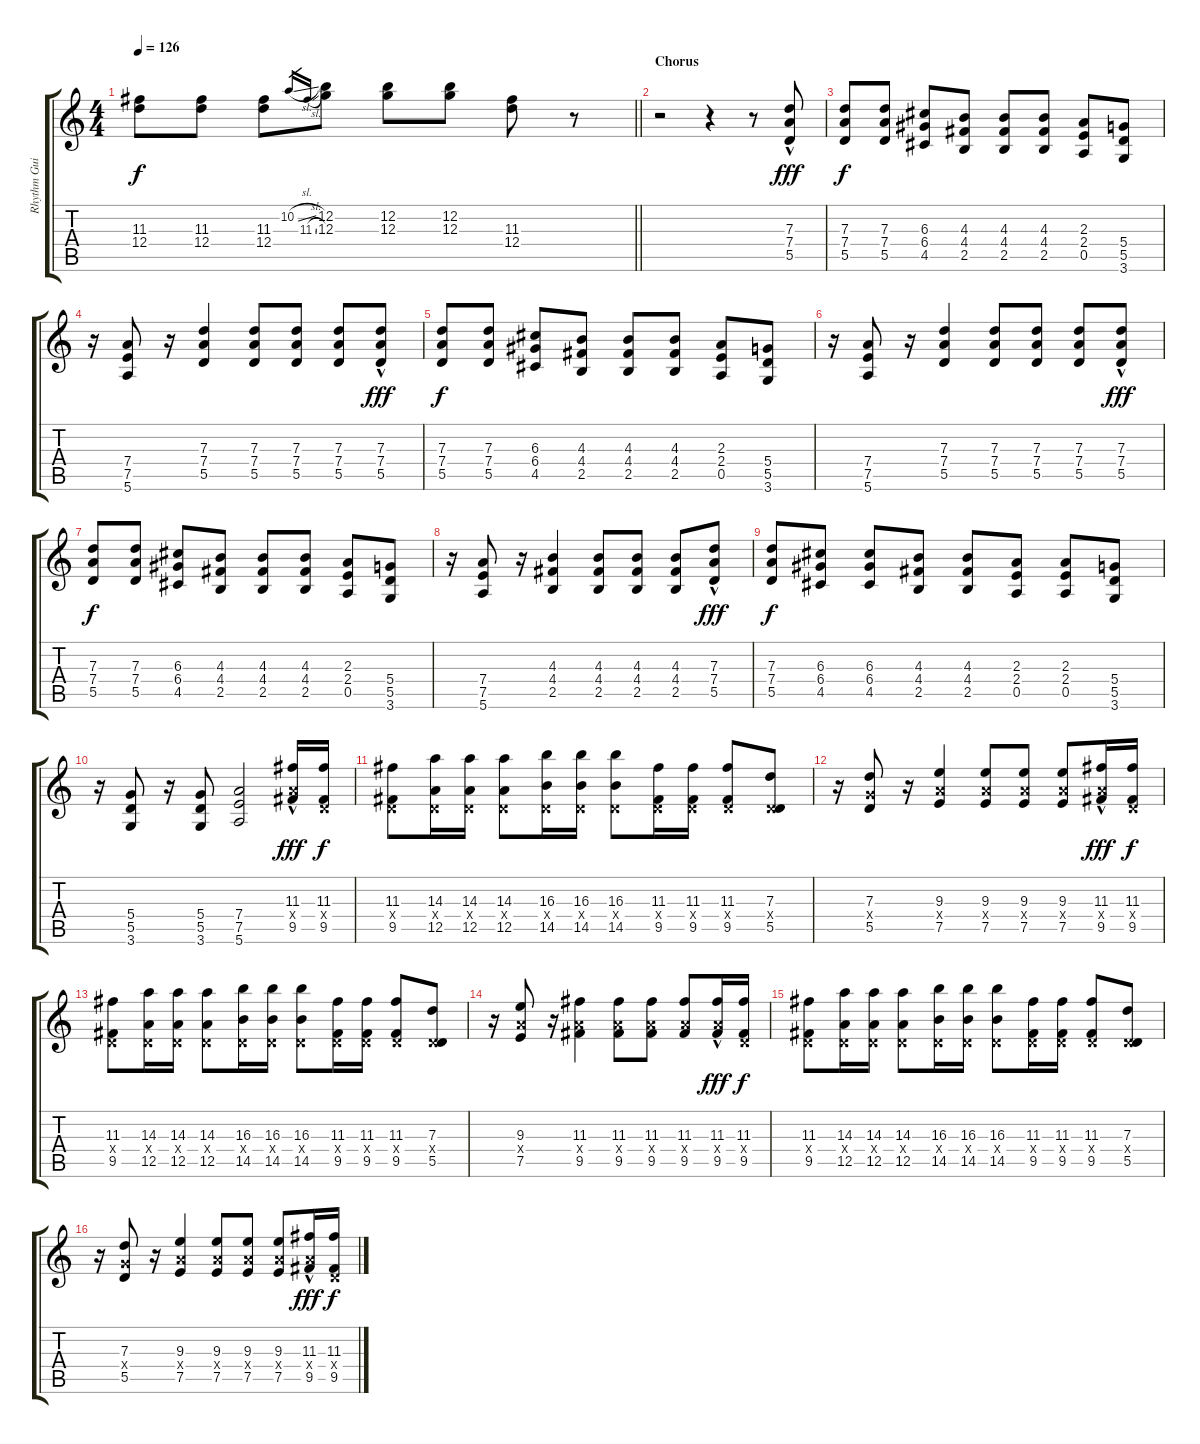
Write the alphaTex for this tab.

\track ("Rhythm Guitar" "Rhythm Gui") {instrument electricguitarclean}
\staff {score tabs}
\tuning (E4 B3 G3 D3 A2 E2) {hide}
\ts (4 4)
\tempo 126
\clef g2
\barLineRight lightlight
\ks c
(11.3 12.4).8{dy f} (11.3 12.4).8 (11.3 12.4).8 10.2{sl}.16{gr} 11.3{sl}.16{gr} (12.2 12.3).8 (12.2 12.3).8 (12.2 12.3).8 (11.3 12.4).8 r.8 |
\section ("" "Chorus")
r.2 r.4 r.8 (7.3 7.4 5.5{hac}).8{dy fff instrument overdrivenguitar} |
(7.3 7.4 5.5).8{dy f} (7.3 7.4 5.5).8 (6.3 6.4 4.5).8 (4.3 4.4 2.5).8 (4.3 4.4 2.5).8 (4.3 4.4 2.5).8 (2.3 2.4 0.5).8 (5.4 5.5 3.6).8 |
r.16 (7.4 7.5 5.6).8 r.16 (7.3 7.4 5.5).4 (7.3 7.4 5.5).8 (7.3 7.4 5.5).8 (7.3 7.4 5.5).8 (7.3{hac} 7.4 5.5).8{dy fff} |
(7.3 7.4 5.5).8{dy f} (7.3 7.4 5.5).8 (6.3 6.4 4.5).8 (4.3 4.4 2.5).8 (4.3 4.4 2.5).8 (4.3 4.4 2.5).8 (2.3 2.4 0.5).8 (5.4 5.5 3.6).8 |
r.16 (7.4 7.5 5.6).8 r.16 (7.3 7.4 5.5).4 (7.3 7.4 5.5).8 (7.3 7.4 5.5).8 (7.3 7.4 5.5).8 (7.3{hac} 7.4 5.5).8{dy fff} |
(7.3 7.4 5.5).8{dy f} (7.3 7.4 5.5).8 (6.3 6.4 4.5).8 (4.3 4.4 2.5).8 (4.3 4.4 2.5).8 (4.3 4.4 2.5).8 (2.3 2.4 0.5).8 (5.4 5.5 3.6).8 |
r.16 (7.4 7.5 5.6).8 r.16 (4.3 4.4 2.5).4 (4.3 4.4 2.5).8 (4.3 4.4 2.5).8 (4.3 4.4 2.5).8 (7.3{hac} 7.4 5.5).8{dy fff} |
(7.3 7.4 5.5).8{dy f} (6.3 6.4 4.5).8 (6.3 6.4 4.5).8 (4.3 4.4 2.5).8 (4.3 4.4 2.5).8 (2.3 2.4 0.5).8 (2.3 2.4 0.5).8 (5.4 5.5 3.6).8 |
r.16 (5.4 5.5 3.6).8 r.16 (5.4 5.5 3.6).8 (7.4 7.5 5.6).2 (11.3 7.4{hac x} 9.5).16{dy fff volume 15} (11.3 0.4{x} 9.5).16{dy f} |
(11.3 0.4{x} 9.5).8 (14.3 0.4{x} 12.5).16 (14.3 0.4{x} 12.5).16 (14.3 0.4{x} 12.5).8 (16.3 0.4{x} 14.5).16 (16.3 0.4{x} 14.5).16 (16.3 0.4{x} 14.5).8 (11.3 0.4{x} 9.5).16 (11.3 0.4{x} 9.5).16 (11.3 0.4{x} 9.5).8 (7.3 0.4{x} 5.5).8 |
r.16 (7.3 5.4{x} 5.5).8 r.16 (9.3 7.4{x} 7.5).4 (9.3 7.4{x} 7.5).8 (9.3 7.4{x} 7.5).8 (9.3 7.4{x} 7.5).8 (11.3 7.4{hac x} 9.5).16{dy fff} (11.3 0.4{x} 9.5).16{dy f} |
(11.3 0.4{x} 9.5).8 (14.3 0.4{x} 12.5).16 (14.3 0.4{x} 12.5).16 (14.3 0.4{x} 12.5).8 (16.3 0.4{x} 14.5).16 (16.3 0.4{x} 14.5).16 (16.3 0.4{x} 14.5).8 (11.3 0.4{x} 9.5).16 (11.3 0.4{x} 9.5).16 (11.3 0.4{x} 9.5).8 (7.3 0.4{x} 5.5).8 |
r.16 (9.3 7.4{x} 7.5).8 r.16 (11.3 7.4{x} 9.5).4 (11.3 7.4{x} 9.5).8 (11.3 7.4{x} 9.5).8 (11.3 7.4{x} 9.5).8 (11.3 7.4{hac x} 9.5).16{dy fff} (11.3 0.4{x} 9.5).16{dy f} |
(11.3 0.4{x} 9.5).8 (14.3 0.4{x} 12.5).16 (14.3 0.4{x} 12.5).16 (14.3 0.4{x} 12.5).8 (16.3 0.4{x} 14.5).16 (16.3 0.4{x} 14.5).16 (16.3 0.4{x} 14.5).8 (11.3 0.4{x} 9.5).16 (11.3 0.4{x} 9.5).16 (11.3 0.4{x} 9.5).8 (7.3 0.4{x} 5.5).8 |
r.16 (7.3 5.4{x} 5.5).8 r.16 (9.3 7.4{x} 7.5).4 (9.3 7.4{x} 7.5).8 (9.3 7.4{x} 7.5).8 (9.3 7.4{x} 7.5).8 (11.3 7.4{hac x} 9.5).16{dy fff} (11.3 0.4{x} 9.5).16{dy f}
